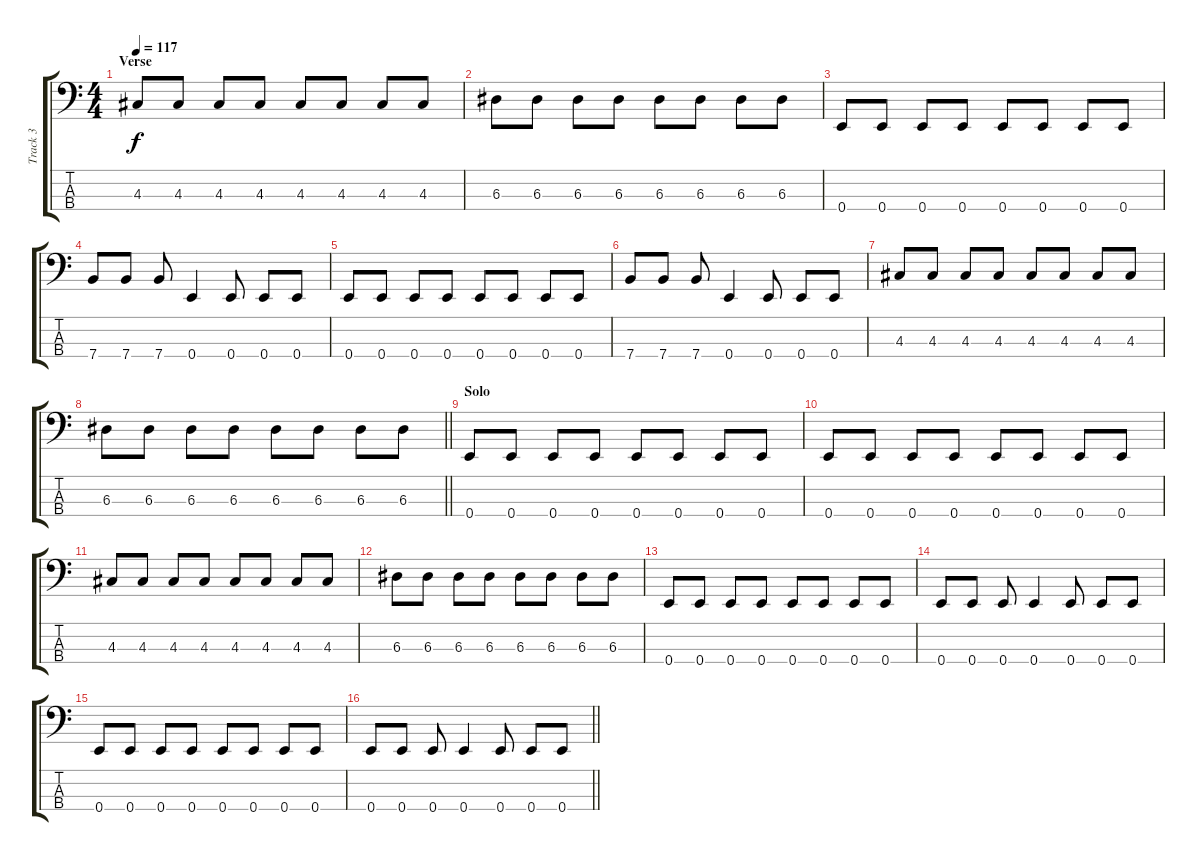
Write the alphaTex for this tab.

\track ("Track 3" "Track 3") {instrument electricbasspick}
\staff {score tabs}
\tuning (G2 D2 A1 E1) {hide}
\ts (4 4)
\section ("" "Verse")
\tempo 117
\clef f4
\ks c
4.3.8{dy f} 4.3.8 4.3.8 4.3.8 4.3.8 4.3.8 4.3.8 4.3.8 |
6.3.8 6.3.8 6.3.8 6.3.8 6.3.8 6.3.8 6.3.8 6.3.8 |
0.4.8 0.4.8 0.4.8 0.4.8 0.4.8 0.4.8 0.4.8 0.4.8 |
7.4.8 7.4.8 7.4.8 0.4.4 0.4.8 0.4.8 0.4.8 |
0.4.8 0.4.8 0.4.8 0.4.8 0.4.8 0.4.8 0.4.8 0.4.8 |
7.4.8 7.4.8 7.4.8 0.4.4 0.4.8 0.4.8 0.4.8 |
4.3.8 4.3.8 4.3.8 4.3.8 4.3.8 4.3.8 4.3.8 4.3.8 |
\barLineRight lightlight
6.3.8 6.3.8 6.3.8 6.3.8 6.3.8 6.3.8 6.3.8 6.3.8 |
\section ("" "Solo")
0.4.8 0.4.8 0.4.8 0.4.8 0.4.8 0.4.8 0.4.8 0.4.8 |
0.4.8 0.4.8 0.4.8 0.4.8 0.4.8 0.4.8 0.4.8 0.4.8 |
4.3.8 4.3.8 4.3.8 4.3.8 4.3.8 4.3.8 4.3.8 4.3.8 |
6.3.8 6.3.8 6.3.8 6.3.8 6.3.8 6.3.8 6.3.8 6.3.8 |
0.4.8 0.4.8 0.4.8 0.4.8 0.4.8 0.4.8 0.4.8 0.4.8 |
0.4.8 0.4.8 0.4.8 0.4.4 0.4.8 0.4.8 0.4.8 |
0.4.8 0.4.8 0.4.8 0.4.8 0.4.8 0.4.8 0.4.8 0.4.8 |
\barLineRight lightlight
0.4.8 0.4.8 0.4.8 0.4.4 0.4.8 0.4.8 0.4.8
